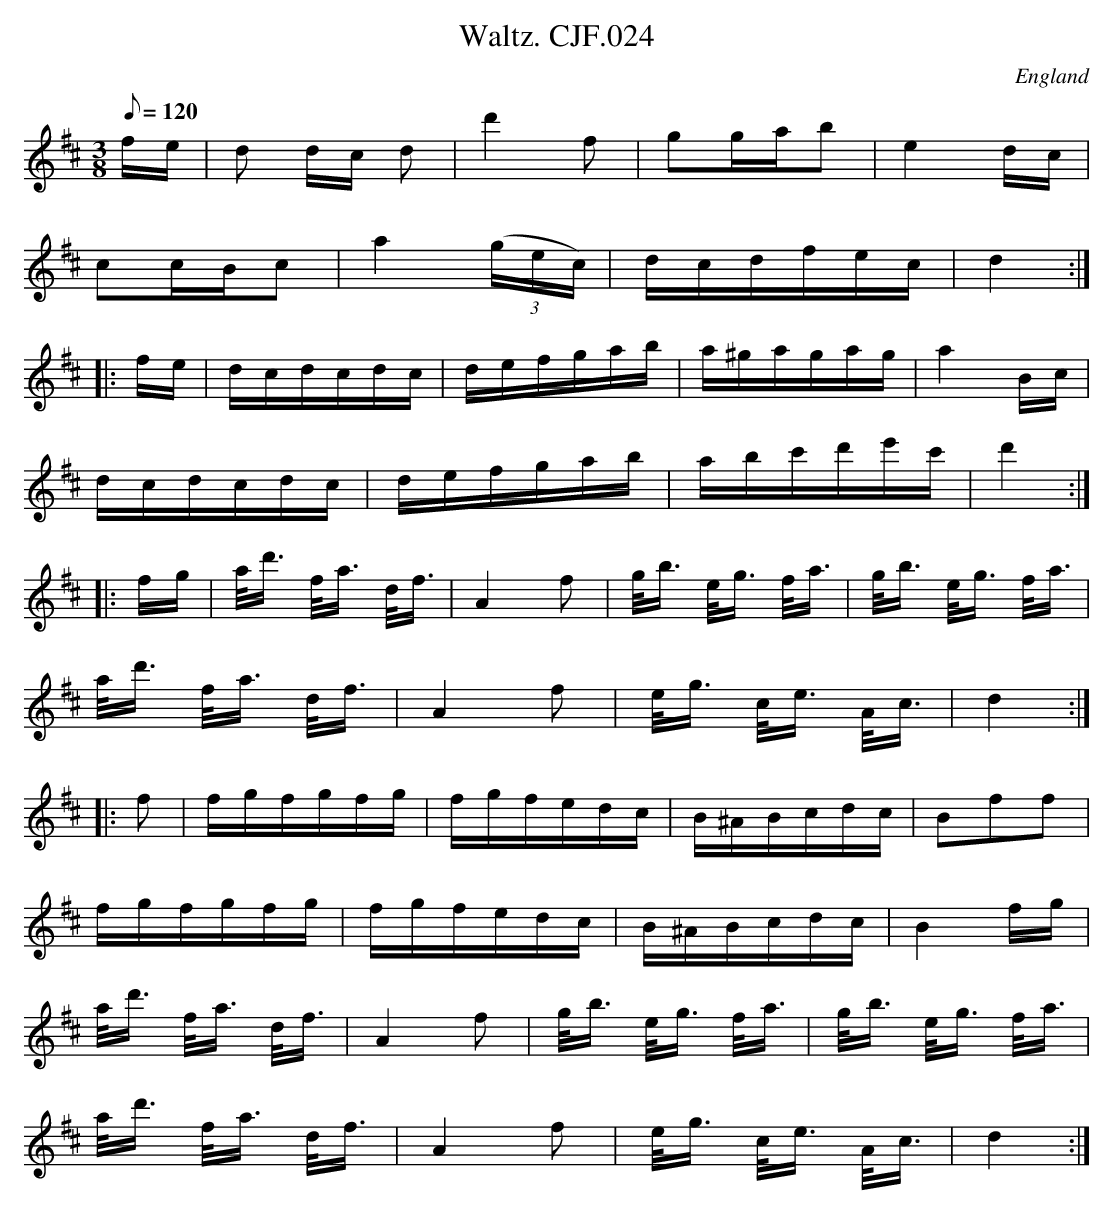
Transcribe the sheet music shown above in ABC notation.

X:1
T:Waltz. CJF.024
O:England
M:3/8
L:1/16
Q:1/8=120
K:D major
fe|\
d2 dc d2|d'4f2|g2gab2|e4dc|!
c2cBc2|a4((3gec)|dcdfec|d4:|!
|:fe|dcdcdc|defgab|a^gagag|a4Bc|!
dcdcdc|defgab|abc'd'e'c'|d'4:|!
|:fg|a<d' f<a d<f|A4f2|g<b e<g f<a|g<b e<g f<a|!
a<d' f<a d<f|A4f2|e<g c<e A<c|d4:|!
|:f2|fgfgfg|fgfedc|B^ABcdc|B2f2f2|!
fgfgfg|fgfedc|B^ABcdc|B4fg|!
a<d' f<a d<f|A4f2|g<b e<g f<a|g<b e<g f<a|!
a<d' f<a d<f|A4f2|e<g c<e A<c|d4:|
